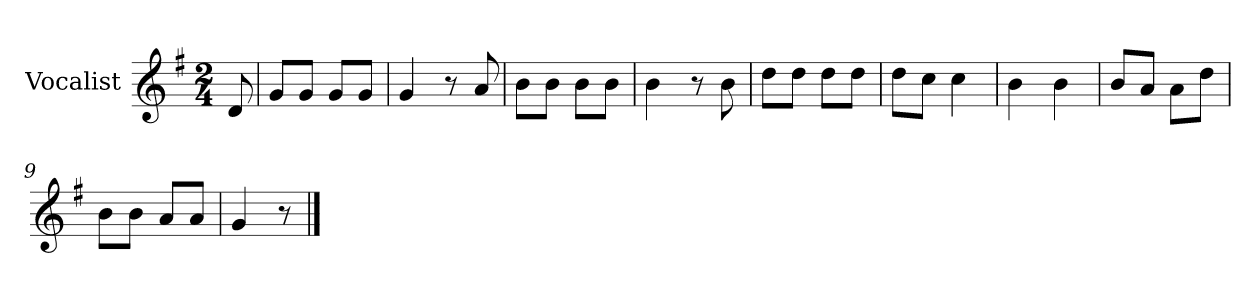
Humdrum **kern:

**kern
*part1
*staff1
*I"Vocalist
*k[f#]
*G:
*M2/4
=
8d
=1
8gL
8gJ
8gL
8gJ
=2
4g
8r
8a
=3
8bL
8bJ
8bL
8bJ
=4
4b
8r
8b
=5
8ddL
8ddJ
8ddL
8ddJ
=6
8ddL
8ccJ
4cc
=7
4b
4b
=8
8bL
8aJ
8aL
8ddJ
=9
8bL
8bJ
8aL
8aJ
=10
4g
8r
==
*-
